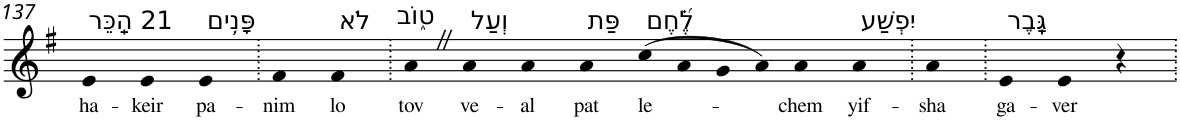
**kern	**text
*part1	*part1
*staff1	*staff1
*I"Piano	*
*I'Pno	*
!!LO:PB:g=z
*clefG2	*
*k[f#]	*
*G:	*
=137	=137
!LO:TX:a:t=21 הַֽכֵּר	!
!	!LO:LY:b
4e	ha-
!	!LO:LY:b
4e	-keir
!LO:TX:a:t=פָּנִ֥ים	!
!	!LO:LY:b
4e	pa-
=138.	=138.
!	!LO:LY:b
4f#	-nim
!LO:TX:a:t=לֹא	!
!	!LO:LY:b
4f#	lo
=139.	=139.
!LO:TX:a:t=ט֑וֹב	!
!	!LO:LY:b
4aZ	tov
!LO:TX:a:t=וְעַל	!
!	!LO:LY:b
4a	ve-
!	!LO:LY:b
4a	-al
!LO:TX:a:t=פַּת	!
!	!LO:LY:b
4a	pat
!LO:TX:a:t=לֶ֝֗חֶם	!
!	!LO:LY:b
(>8cc	le-
8a	.
8g	.
8a)	.
!	!LO:LY:b
4a	-chem
!LO:TX:a:t=יִפְשַׁע	!
!	!LO:LY:b
4a	yif-
=140.	=140.
!	!LO:LY:b
4a	-sha
=141.	=141.
!LO:TX:a:t=גָּֽבֶר	!
!	!LO:LY:b
4e	ga-
!	!LO:LY:b
4e	-ver
4r	.
=.	=.
*-	*-
